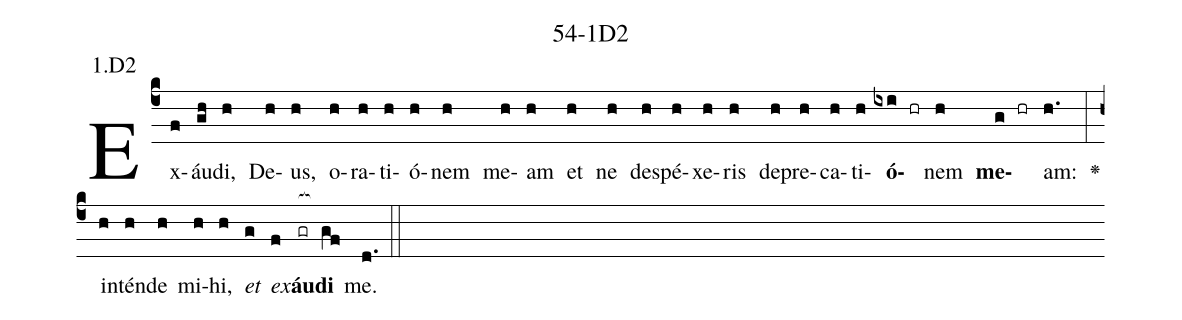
name: 54-1D2;
annotation: 1.D2;
%%
(c4)Ex(f)áu(gh)di,(h) De(h)us,(h) o(h)ra(h)ti(h)ó(h)nem(h) me(h)am(h) et(h) ne(h) de(h)spé(h)xe(h)ris(h) de(h)pre(h)ca(h)ti(h)<b>ó</b>(ixi hr)nem(h) <b>me</b>(g hr)am:(h.) <v>\greheightstar</v>(:) in(h)tén(h)de(h) mi(h)hi,(h) <i>et</i>(g) <i>ex</i>(f)<b>áu</b>(gr[ocb:1{])<b>di</b>(gf[ocb:0}]) me.(d.) (::)


%E(h) u(h) o(g) u(f) a(gf) e.(d.) (::)
